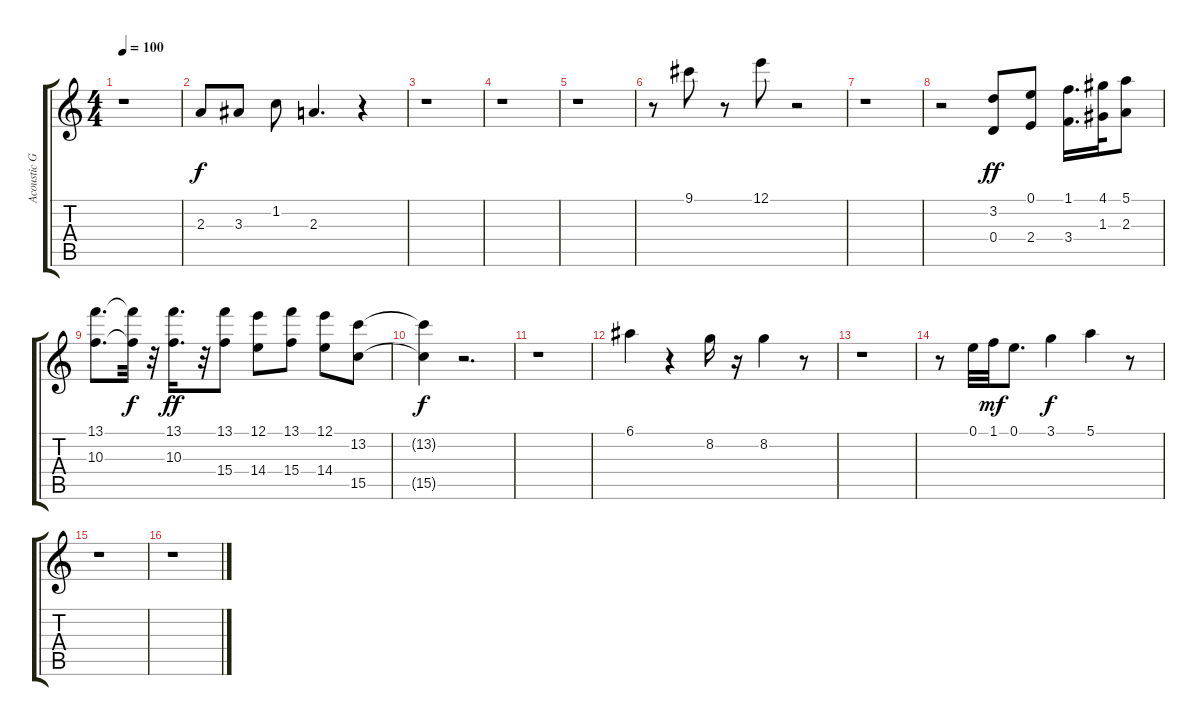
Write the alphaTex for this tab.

\track ("Acoustic Guitar (nylon)" "Acoustic G") {instrument acousticguitarnylon}
\staff {score tabs}
\tuning (E4 B3 G3 D3 A2 E2) {hide}
\ts (4 4)
\tempo 100
\clef g2
\ks c
r.1{dy ff} |
2.3.8{dy f} 3.3.8 1.2.8 2.3.4{d} r.4 |
r.1 |
r.1 |
r.1 |
r.8 9.1.8 r.8 12.1.8 r.2 |
r.1 |
r.2 (3.2 0.4).8{dy ff} (0.1 2.4).8 (1.1 3.4).16{d} (4.1 1.3).32 (5.1 2.3).8 |
(13.1 10.3).8{d} (13.1{t} 10.3{t}).32{dy f} r.32 (13.1 10.3).16{d dy ff} r.32 (13.1 15.4).8 (12.1 14.4).8 (13.1 15.4).8 (12.1 14.4).8 (13.2 15.5).8 |
(13.2{t} 15.5{t}).4{dy f} r.2{d} |
r.1 |
6.1.4 r.4 8.2.16 r.16 8.2.4 r.8 |
r.1 |
r.8 0.1.32 1.1.32{dy mf} 0.1.8{d} 3.1.4{dy f} 5.1.4 r.8 |
r.1 |
r.1
